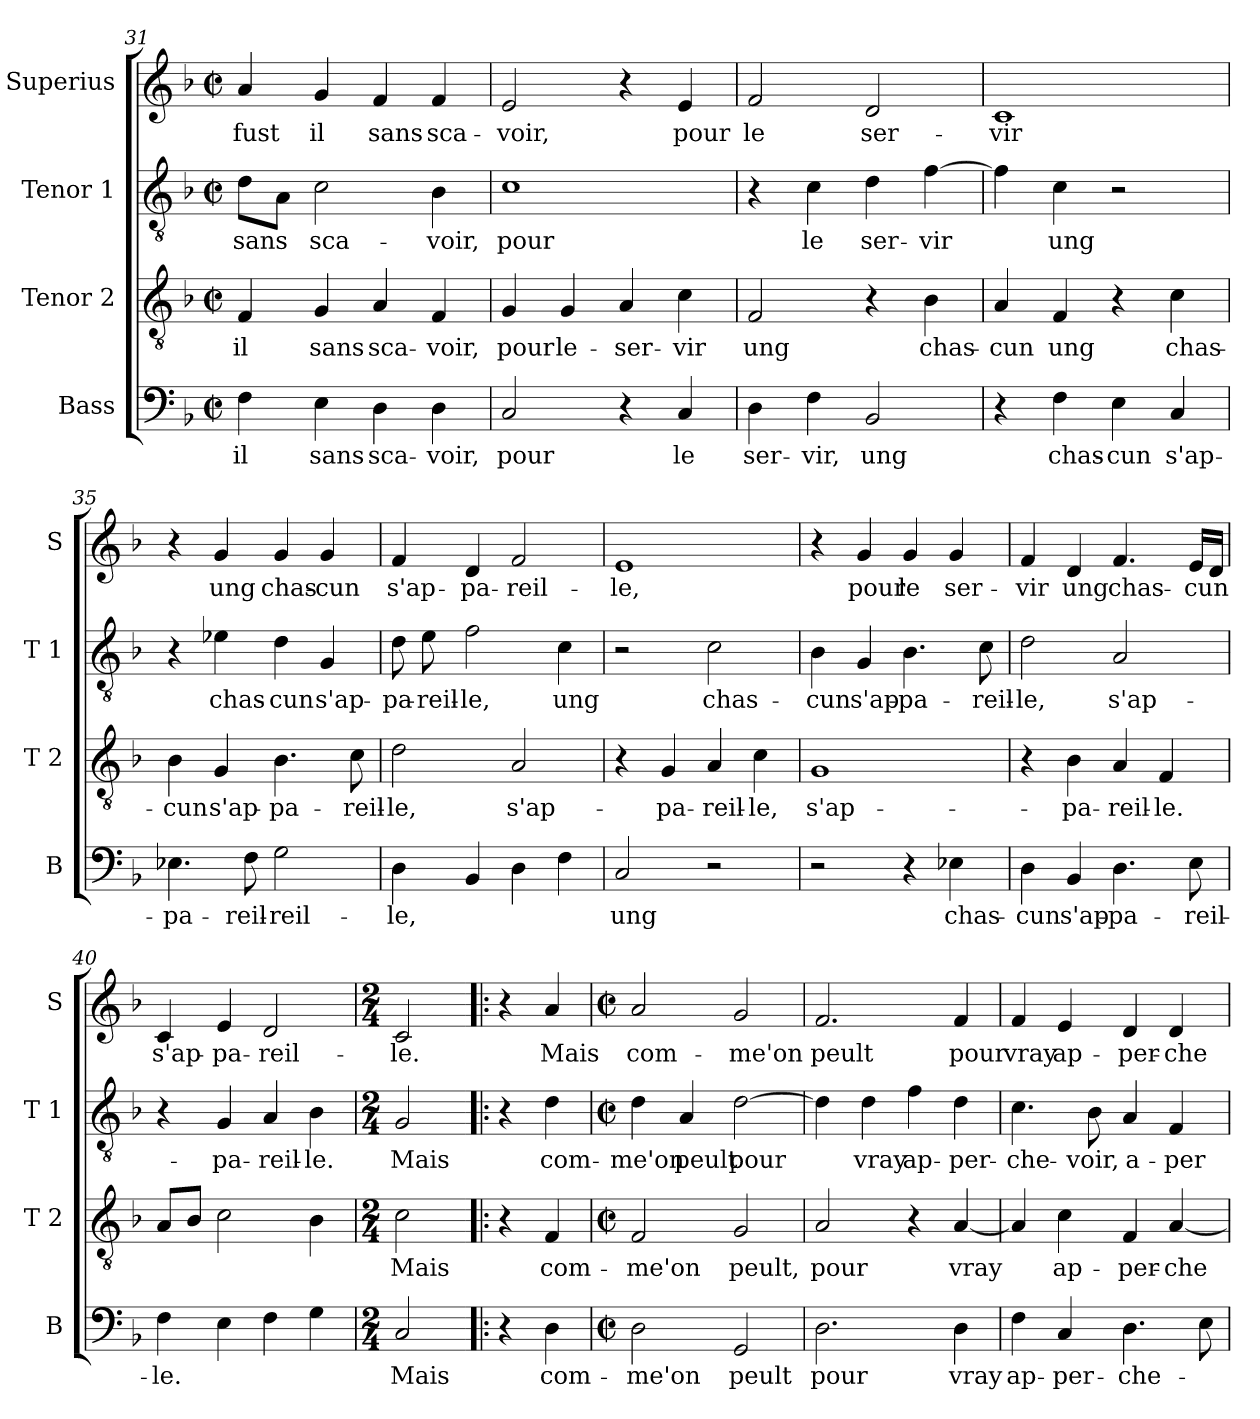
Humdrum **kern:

**kern	**text	**kern	**text	**kern	**text	**kern	**text
*part4	*part4	*part3	*part3	*part2	*part2	*part1	*part1
*staff4	*staff4	*staff3	*staff3	*staff2	*staff2	*staff1	*staff1
*I"Bass	*	*I"Tenor 2	*	*I"Tenor 1	*	*I"Superius	*
*I'B	*	*I'T 2	*	*I'T 1	*	*I'S	*
*clefF4	*	*clefGv2	*	*clefGv2	*	*clefG2	*
*k[b-]	*	*k[b-]	*	*k[b-]	*	*k[b-]	*
*F:	*	*F:	*	*F:	*	*F:	*
*M2/2	*	*M2/2	*	*M2/2	*	*M2/2	*
*met(c|)	*	*met(c|)	*	*met(c|)	*	*met(c|)	*
=31	=31	=31	=31	=31	=31	=31	=31
4F\	il	4F/	il	8d\L	sans	4a/	fust
.	.	.	.	8A\J	.	.	.
4E\	sans	4G/	sans	2c\	sca-	4g/	il
4D\	sca-	4A/	sca-	.	.	4f/	sans
4D\	-voir,	4F/	-voir,	4B-\	-voir,	4f/	sca-
!!LO:LB:g=z
=32	=32	=32	=32	=32	=32	=32	=32
2C/	pour	4G/	pour	1c	pour	2e/	-voir,
.	.	4G/	le-	.	.	.	.
4r	.	4A/	-ser-	.	.	4r	.
4C/	le	4c\	-vir	.	.	4e/	pour
=33	=33	=33	=33	=33	=33	=33	=33
4D\	ser-	2F/	ung	4r	.	2f/	le
4F\	-vir,	.	.	4c\	le	.	.
2BB-/	ung	4r	.	4d\	ser-	2d/	ser-
.	.	4B-\	chas-	[4f\	-vir	.	.
=34	=34	=34	=34	=34	=34	=34	=34
4r	.	4A/	-cun	4f\]	.	1c	-vir
4F\	chas-	4F/	ung	4c\	ung	.	.
4E\	-cun	4r	.	2r	.	.	.
4C/	s'ap-	4c\	chas-	.	.	.	.
=35	=35	=35	=35	=35	=35	=35	=35
4.E-X\	-pa-	4B-\	-cun	4r	.	4r	.
.	.	4G/	s'ap-	4e-X\	chas-	4g/	ung
8F\	-reil-	.	.	.	.	.	.
2G\	-reil-	4.B-\	-pa-	4d\	-cun	4g/	chas-
.	.	.	.	4G/	s'ap-	4g/	-cun
.	.	8c\	-reil-	.	.	.	.
=36	=36	=36	=36	=36	=36	=36	=36
4D\	-le,	2d\	-le,	8d\	-pa-	4f/	s'ap-
.	.	.	.	8e\	-reil-	.	.
4BB-/	.	.	.	2f\	-le,	4d/	-pa-
4D\	.	2A/	s'ap-	.	.	2f/	-reil-
4F\	.	.	.	4c\	ung	.	.
=37	=37	=37	=37	=37	=37	=37	=37
2C/	ung	4r	.	2r	.	1e	-le,
.	.	4G/	-pa-	.	.	.	.
2r	.	4A/	-reil-	2c\	chas-	.	.
.	.	4c\	-le,	.	.	.	.
!!LO:PB:g=z
=38	=38	=38	=38	=38	=38	=38	=38
2r	.	1G	s'ap-	4B-\	-cun	4r	.
.	.	.	.	4G/	s'ap-	4g/	pour
4r	.	.	.	4.B-\	-pa-	4g/	le
4E-X\	chas-	.	.	.	.	4g/	ser-
.	.	.	.	8c\	-reil-	.	.
=39	=39	=39	=39	=39	=39	=39	=39
4D\	-cun	4r	.	2d\	-le,	4f/	-vir
4BB-/	s'ap-	4B-\	-pa-	.	.	4d/	ung
4.D\	-pa-	4A/	-reil-	2A/	s'ap-	4.f/	chas-
.	.	4F/	-le.	.	.	.	.
8E\	-reil-	.	.	.	.	16e/LL	-cun
.	.	.	.	.	.	16d/JJ	.
=40	=40	=40	=40	=40	=40	=40	=40
4F\	-le.	8A/L	.	4r	.	4c/	s'ap-
.	.	8B-/J	.	.	.	.	.
4E\	.	2c\	.	4G/	-pa-	4e/	-pa-
4F\	.	.	.	4A/	-reil-	2d/	-reil-
4G\	.	4B-\	.	4B-\	-le.	.	.
=41	=41	=41	=41	=41	=41	=41	=41
*M2/4	*	*M2/4	*	*M2/4	*	*M2/4	*
2C/	Mais	2c\	Mais	2G/	Mais	2c/	-le.
=42!|:	=42!|:	=42!|:	=42!|:	=42!|:	=42!|:	=42!|:	=42!|:
4r	.	4r	.	4r	.	4r	.
4D\	com-	4F/	com-	4d\	com-	4a/	Mais
=43	=43	=43	=43	=43	=43	=43	=43
*M2/2	*	*M2/2	*	*M2/2	*	*M2/2	*
*met(c|)	*	*met(c|)	*	*met(c|)	*	*met(c|)	*
2D\	-me'on	2F/	-me'on	4d\	-me'on	2a/	com-
.	.	.	.	4A/	peult	.	.
2GG/	peult	2G/	peult,	[2d\	pour	2g/	-me'on
!!LO:LB:g=z
=44	=44	=44	=44	=44	=44	=44	=44
2.D\	pour	2A/	pour	4d\]	.	2.f/	peult
.	.	.	.	4d\	vray	.	.
.	.	4r	.	4f\	ap-	.	.
4D\	vray	[4A/	vray	4d\	-per-	4f/	pour
=45	=45	=45	=45	=45	=45	=45	=45
4F\	ap-	4A/]	.	4.c\	-che-	4f/	vray
4C/	-per-	4c\	ap-	.	.	4e/	ap-
.	.	.	.	8B-\	-voir,	.	.
4.D\	-che-	4F/	-per-	4A/	a-	4d/	-per-
.	.	[4A/	-che-	4F/	-per-	4d/	-che-
8E\	.	.	.	.	.	.	.
=	=	=	=	=	=	=	=
*-	*-	*-	*-	*-	*-	*-	*-
